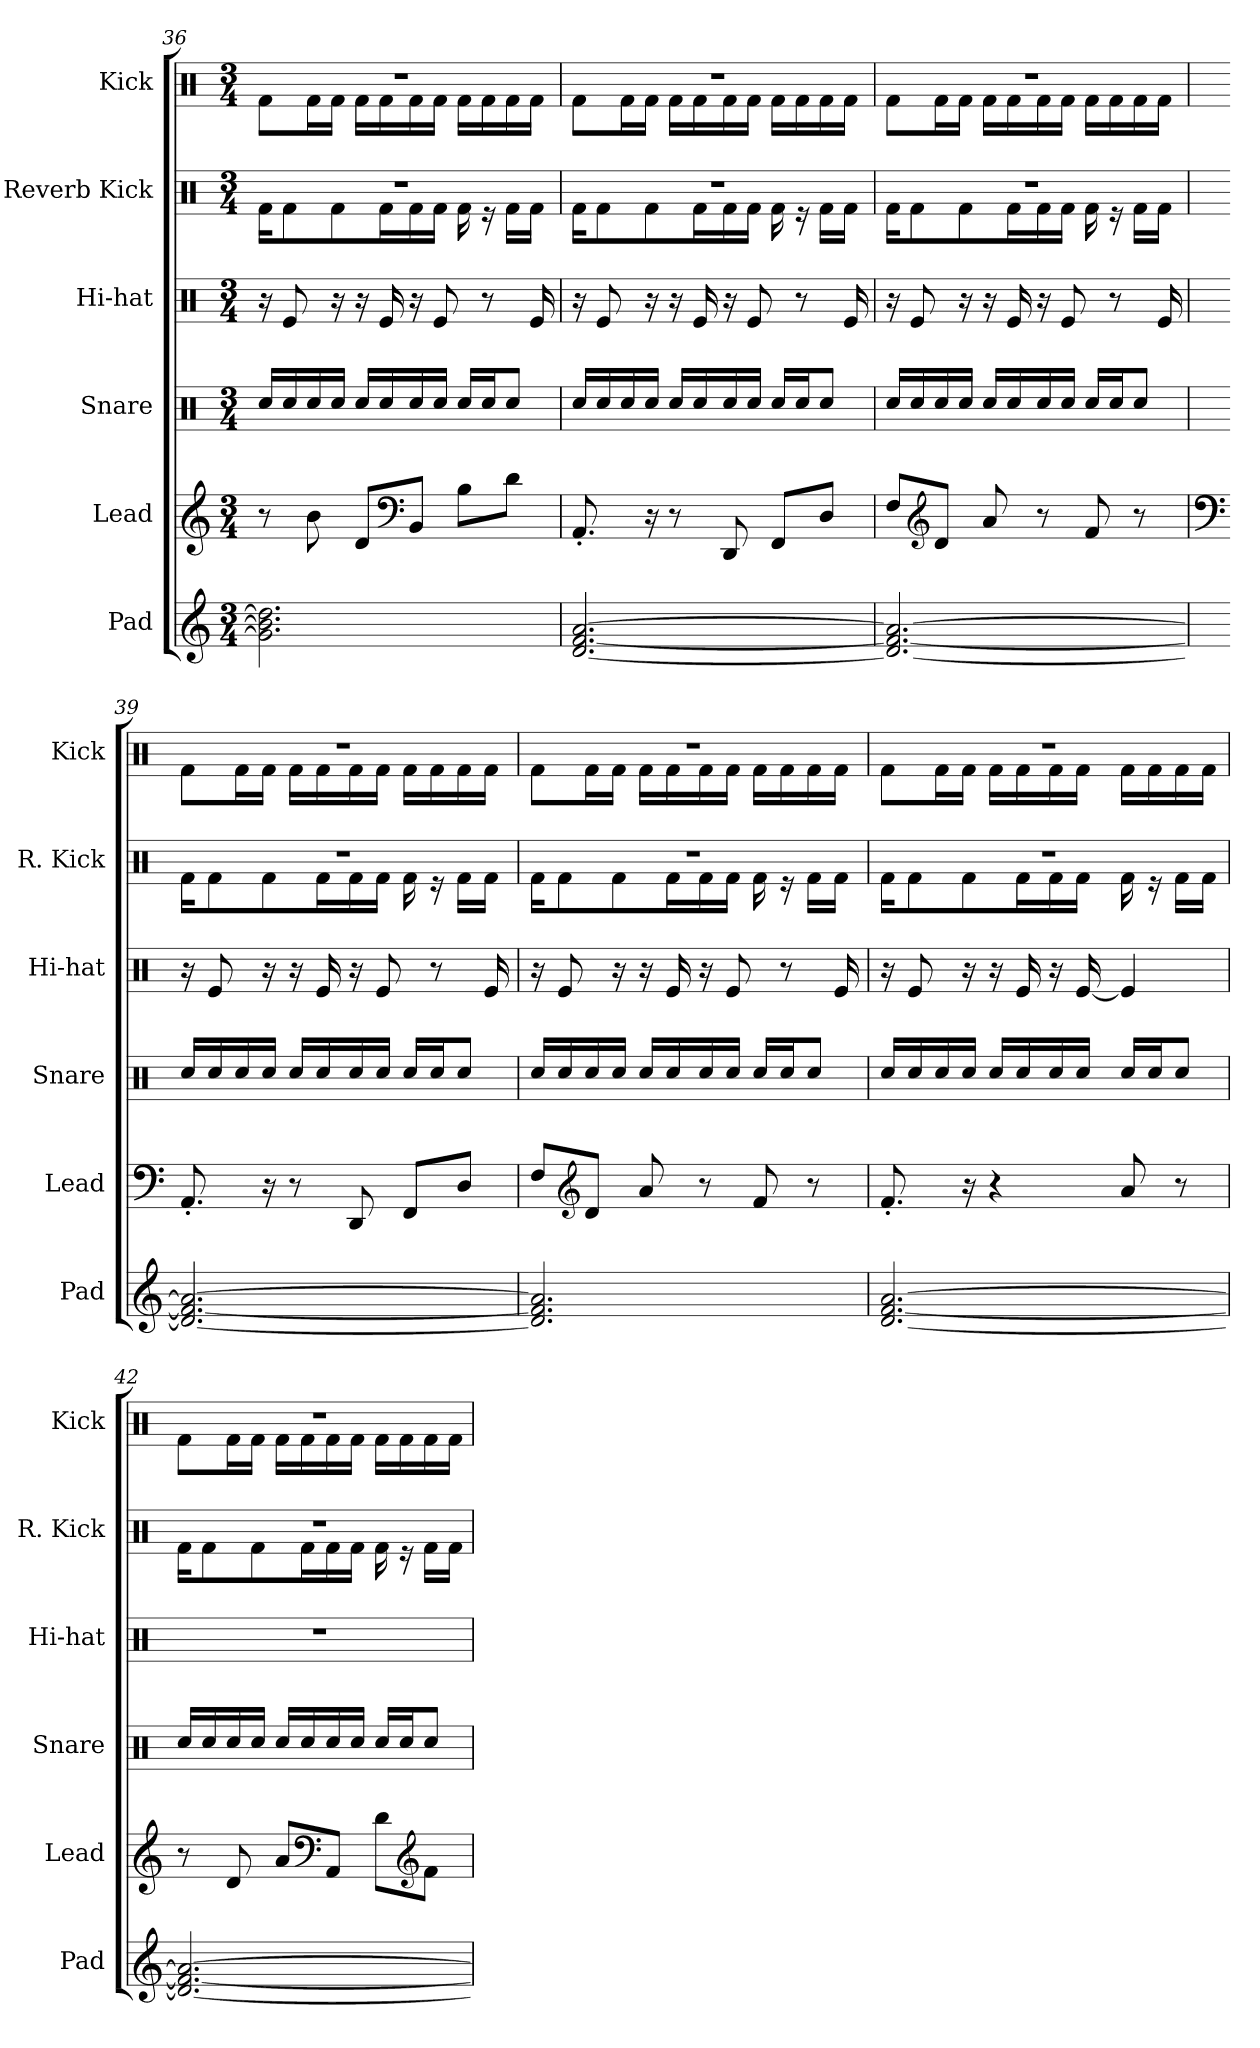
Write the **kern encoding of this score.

**kern	**kern	**kern	**kern	**kern	**kern
*part6	*part5	*part4	*part3	*part2	*part1
*staff6	*staff5	*staff4	*staff3	*staff2	*staff1
*I"Pad	*I"Lead	*I"Snare	*I"Hi-hat	*I"Reverb Kick	*I"Kick
*I'Pad	*I'Lead	*I'Snare	*I'Hi-hat	*I'R. Kick	*I'Kick
*clefG2	*clefG2	*clefX	*clefX	*clefX	*clefX
*k[]	*k[]	*k[]	*k[]	*k[]	*k[]
*M3/4	*M3/4	*M3/4	*M3/4	*M3/4	*M3/4
=36	=36	=36	=36	=36	=36
*	*	*	*	*^	*^
2.g\] 2.b\] 2.dd\]	8r	16Rcc/LL	16r	2.r	16Rf\KL	2.r	8Rf\L
.	.	16Rcc/	8Re/	.	8Rf\	.	.
.	8b\	16Rcc/	.	.	.	.	16Rf\L
.	.	16Rcc/JJ	16r	.	8Rf\	.	16Rf\JJ
.	8d/L	16Rcc/LL	16r	.	.	.	16Rf\LL
.	.	16Rcc/	16Re/	.	16Rf\L	.	16Rf\
*	*clefF4	*	*	*	*	*	*
.	8BB/J	16Rcc/	16r	.	16Rf\	.	16Rf\
.	.	16Rcc/JJ	8Re/	.	16Rf\JJ	.	16Rf\JJ
.	8B\L	16Rcc/LL	.	.	16Rf\	.	16Rf\LL
.	.	16Rcc/J	8r	.	16r	.	16Rf\
.	8d\J	8Rcc/J	.	.	16Rf\LL	.	16Rf\
.	.	.	16Re/	.	16Rf\JJ	.	16Rf\JJ
!!LO:PB:g=z	!!
=37	=37	=37	=37	=37	=37	=37	=37
[2.d/ [2.f/ [2.a/	8.AA'/	16Rcc/LL	16r	2.r	16Rf\KL	2.r	8Rf\L
.	.	16Rcc/	8Re/	.	8Rf\	.	.
.	.	16Rcc/	.	.	.	.	16Rf\L
.	16r	16Rcc/JJ	16r	.	8Rf\	.	16Rf\JJ
.	8r	16Rcc/LL	16r	.	.	.	16Rf\LL
.	.	16Rcc/	16Re/	.	16Rf\L	.	16Rf\
.	8DD/	16Rcc/	16r	.	16Rf\	.	16Rf\
.	.	16Rcc/JJ	8Re/	.	16Rf\JJ	.	16Rf\JJ
.	8FF/L	16Rcc/LL	.	.	16Rf\	.	16Rf\LL
.	.	16Rcc/J	8r	.	16r	.	16Rf\
.	8D/J	8Rcc/J	.	.	16Rf\LL	.	16Rf\
.	.	.	16Re/	.	16Rf\JJ	.	16Rf\JJ
=38	=38	=38	=38	=38	=38	=38	=38
2.d/_ 2.f/_ 2.a/_	8F/L	16Rcc/LL	16r	2.r	16Rf\KL	2.r	8Rf\L
.	.	16Rcc/	8Re/	.	8Rf\	.	.
*	*clefG2	*	*	*	*	*	*
.	8d/J	16Rcc/	.	.	.	.	16Rf\L
.	.	16Rcc/JJ	16r	.	8Rf\	.	16Rf\JJ
.	8a/	16Rcc/LL	16r	.	.	.	16Rf\LL
.	.	16Rcc/	16Re/	.	16Rf\L	.	16Rf\
.	8r	16Rcc/	16r	.	16Rf\	.	16Rf\
.	.	16Rcc/JJ	8Re/	.	16Rf\JJ	.	16Rf\JJ
.	8f/	16Rcc/LL	.	.	16Rf\	.	16Rf\LL
.	.	16Rcc/J	8r	.	16r	.	16Rf\
.	8r	8Rcc/J	.	.	16Rf\LL	.	16Rf\
.	.	.	16Re/	.	16Rf\JJ	.	16Rf\JJ
=39	=39	=39	=39	=39	=39	=39	=39
*	*clefF4	*	*	*	*	*	*
2.d/_ 2.f/_ 2.a/_	8.AA'/	16Rcc/LL	16r	2.r	16Rf\KL	2.r	8Rf\L
.	.	16Rcc/	8Re/	.	8Rf\	.	.
.	.	16Rcc/	.	.	.	.	16Rf\L
.	16r	16Rcc/JJ	16r	.	8Rf\	.	16Rf\JJ
.	8r	16Rcc/LL	16r	.	.	.	16Rf\LL
.	.	16Rcc/	16Re/	.	16Rf\L	.	16Rf\
.	8DD/	16Rcc/	16r	.	16Rf\	.	16Rf\
.	.	16Rcc/JJ	8Re/	.	16Rf\JJ	.	16Rf\JJ
.	8FF/L	16Rcc/LL	.	.	16Rf\	.	16Rf\LL
.	.	16Rcc/J	8r	.	16r	.	16Rf\
.	8D/J	8Rcc/J	.	.	16Rf\LL	.	16Rf\
.	.	.	16Re/	.	16Rf\JJ	.	16Rf\JJ
!!LO:LB:g=z	!!
=40	=40	=40	=40	=40	=40	=40	=40
2.d/] 2.f/] 2.a/]	8F/L	16Rcc/LL	16r	2.r	16Rf\KL	2.r	8Rf\L
.	.	16Rcc/	8Re/	.	8Rf\	.	.
*	*clefG2	*	*	*	*	*	*
.	8d/J	16Rcc/	.	.	.	.	16Rf\L
.	.	16Rcc/JJ	16r	.	8Rf\	.	16Rf\JJ
.	8a/	16Rcc/LL	16r	.	.	.	16Rf\LL
.	.	16Rcc/	16Re/	.	16Rf\L	.	16Rf\
.	8r	16Rcc/	16r	.	16Rf\	.	16Rf\
.	.	16Rcc/JJ	8Re/	.	16Rf\JJ	.	16Rf\JJ
.	8f/	16Rcc/LL	.	.	16Rf\	.	16Rf\LL
.	.	16Rcc/J	8r	.	16r	.	16Rf\
.	8r	8Rcc/J	.	.	16Rf\LL	.	16Rf\
.	.	.	16Re/	.	16Rf\JJ	.	16Rf\JJ
=41	=41	=41	=41	=41	=41	=41	=41
[2.d/ [2.f/ [2.a/	8.f'/	16Rcc/LL	16r	2.r	16Rf\KL	2.r	8Rf\L
.	.	16Rcc/	8Re/	.	8Rf\	.	.
.	.	16Rcc/	.	.	.	.	16Rf\L
.	16r	16Rcc/JJ	16r	.	8Rf\	.	16Rf\JJ
.	4r	16Rcc/LL	16r	.	.	.	16Rf\LL
.	.	16Rcc/	16Re/	.	16Rf\L	.	16Rf\
.	.	16Rcc/	16r	.	16Rf\	.	16Rf\
.	.	16Rcc/JJ	[16Re/	.	16Rf\JJ	.	16Rf\JJ
.	8a/	16Rcc/LL	4Re/]	.	16Rf\	.	16Rf\LL
.	.	16Rcc/J	.	.	16r	.	16Rf\
.	8r	8Rcc/J	.	.	16Rf\LL	.	16Rf\
.	.	.	.	.	16Rf\JJ	.	16Rf\JJ
=42	=42	=42	=42	=42	=42	=42	=42
2.d/_ 2.f/_ 2.a/_	8r	16Rcc/LL	2.r	2.r	16Rf\KL	2.r	8Rf\L
.	.	16Rcc/	.	.	8Rf\	.	.
.	8d/	16Rcc/	.	.	.	.	16Rf\L
.	.	16Rcc/JJ	.	.	8Rf\	.	16Rf\JJ
.	8a/L	16Rcc/LL	.	.	.	.	16Rf\LL
.	.	16Rcc/	.	.	16Rf\L	.	16Rf\
*	*clefF4	*	*	*	*	*	*
.	8AA/J	16Rcc/	.	.	16Rf\	.	16Rf\
.	.	16Rcc/JJ	.	.	16Rf\JJ	.	16Rf\JJ
.	8d\L	16Rcc/LL	.	.	16Rf\	.	16Rf\LL
.	.	16Rcc/J	.	.	16r	.	16Rf\
*	*clefG2	*	*	*	*	*	*
.	8f\J	8Rcc/J	.	.	16Rf\LL	.	16Rf\
.	.	.	.	.	16Rf\JJ	.	16Rf\JJ
*	*	*	*	*v	*v	*	*
*	*	*	*	*	*v	*v
=	=	=	=	=	=
*-	*-	*-	*-	*-	*-
